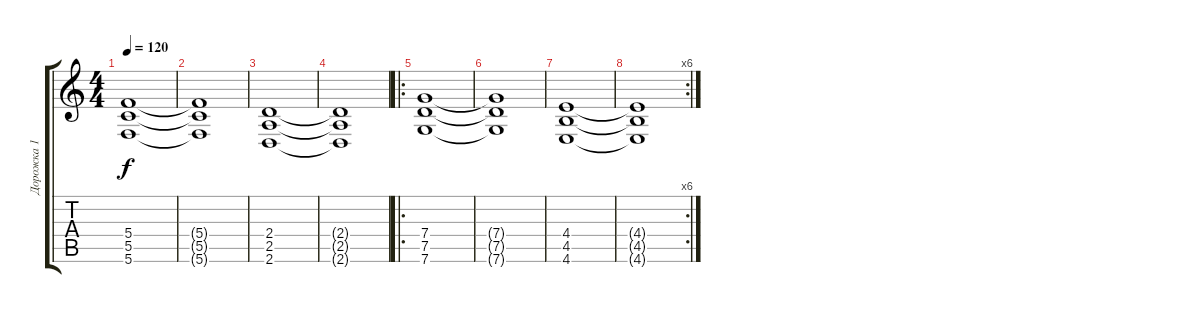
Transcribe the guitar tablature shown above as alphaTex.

\track ("Дорожка 1" "Дорожка 1") {instrument distortionguitar}
\staff {score tabs}
\tuning (D4 A3 F3 C3 G2 C2) {hide}
\ts (4 4)
\tempo 120
\clef g2
\ks c
(5.4 5.5 5.6).1{dy f} |
(5.4{t} 5.5{t} 5.6{t}).1 |
(2.4 2.5 2.6).1 |
(2.4{t} 2.5{t} 2.6{t}).1 |
\ro
(7.4 7.5 7.6).1 |
(7.4{t} 7.5{t} 7.6{t}).1 |
(4.4 4.5 4.6).1 |
\rc 6
(4.4{t} 4.5{t} 4.6{t}).1
